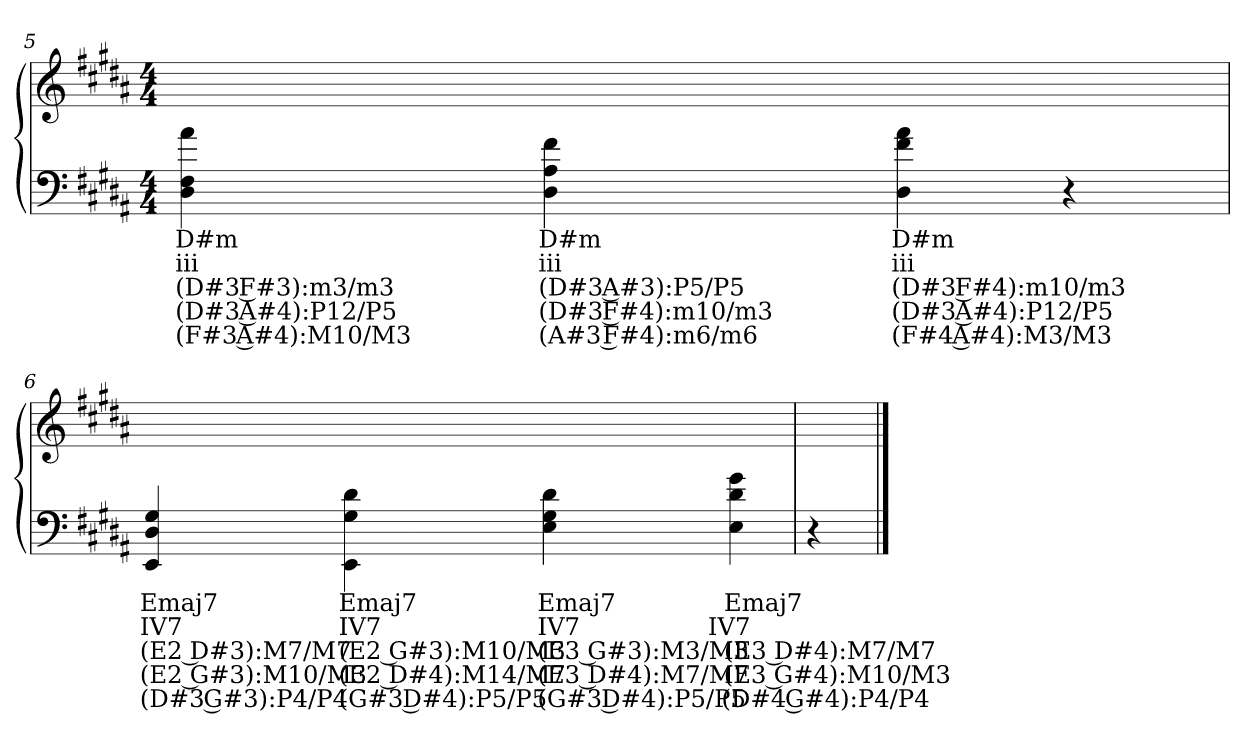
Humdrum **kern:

**kern	**text	**text	**text	**text	**text	**kern
*part2	*part2	*part2	*part2	*part2	*part2	*part1
*staff2	*staff2	*staff2	*staff2	*staff2	*staff2	*staff1
*clefF4	*	*	*	*	*	*clefG2
*k[f#c#g#d#a#]	*	*	*	*	*	*k[f#c#g#d#a#]
*B:	*	*	*	*	*	*B:
*M4/4	*	*	*	*	*	*M4/4
=5	=5	=5	=5	=5	=5	=5
4D# 4F# 4a#	D#m	iii	(D#3 F#3):m3/m3	(D#3 A#4):P12/P5	(F#3 A#4):M10/M3	1ryy
4D# 4A# 4f#	D#m	iii	(D#3 A#3):P5/P5	(D#3 F#4):m10/m3	(A#3 F#4):m6/m6	.
4D# 4f# 4a#	D#m	iii	(D#3 F#4):m10/m3	(D#3 A#4):P12/P5	(F#4 A#4):M3/M3	.
4r	.	.	.	.	.	.
=6	=6	=6	=6	=6	=6	=6
4EE 4D# 4G#	Emaj7	IV7	(E2 D#3):M7/M7	(E2 G#3):M10/M3	(D#3 G#3):P4/P4	1ryy
4EE 4G# 4d#	Emaj7	IV7	(E2 G#3):M10/M3	(E2 D#4):M14/M7	(G#3 D#4):P5/P5	.
4E 4G# 4d#	Emaj7	IV7	(E3 G#3):M3/M3	(E3 D#4):M7/M7	(G#3 D#4):P5/P5	.
4E 4d# 4g#	Emaj7	IV7	(E3 D#4):M7/M7	(E3 G#4):M10/M3	(D#4 G#4):P4/P4	.
=7	=7	=7	=7	=7	=7	=7
4r	.	.	.	.	.	4ryy
==	==	==	==	==	==	==
*-	*-	*-	*-	*-	*-	*-
